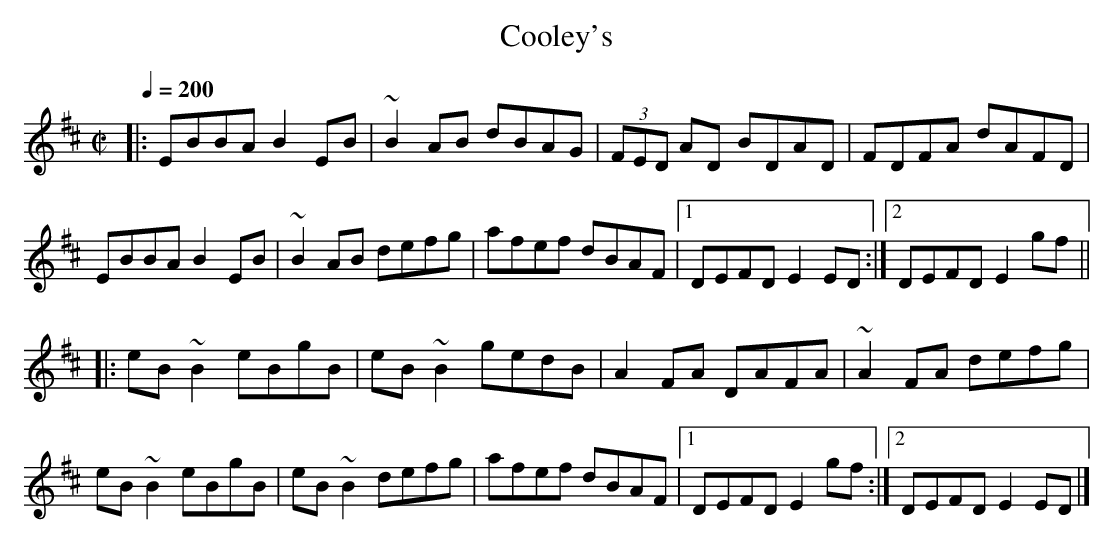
X:1
T:Cooley's
M:C|
L:1/8
Q:1/4=200
K:D % E dorian 2 sharps
|:EBBA B2EB|~B2AB dBAG|(3FED AD BDAD|FDFA dAFD|
EBBA B2EB|~B2AB defg|afef dBAF|1 DEFD E2ED:|2 DEFD E2gf||
|:eB~B2 eBgB|eB~B2 gedB|A2FA DAFA|~A2FA defg|
eB~B2 eBgB|eB~B2 defg|afef dBAF|1 DEFD E2gf:|2 DEFD E2ED|]
